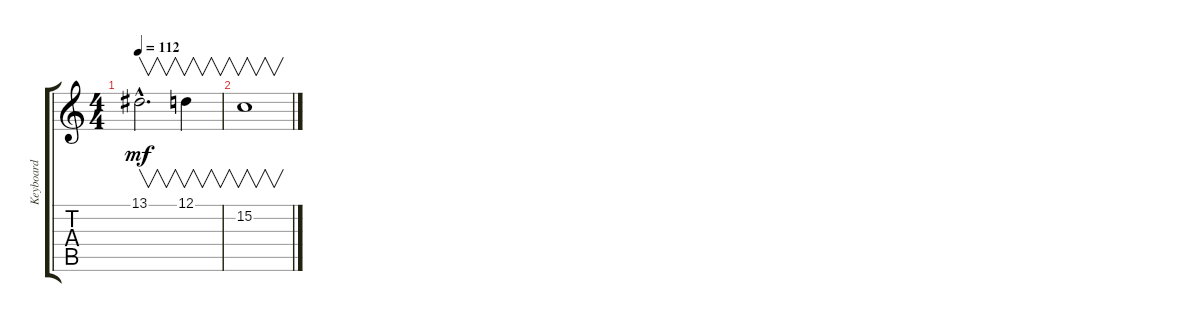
\track ("Keyboard" "Keyboard") {instrument fx7echoes}
\staff {score tabs}
\tuning (D4 A3 F3 C3 G2 C2) {hide}
\ts (4 4)
\tempo 112
\clef g2
\ks c
13.1{hac}.2{v d dy mf} 12.1.4{v} |
15.2.1{v}
